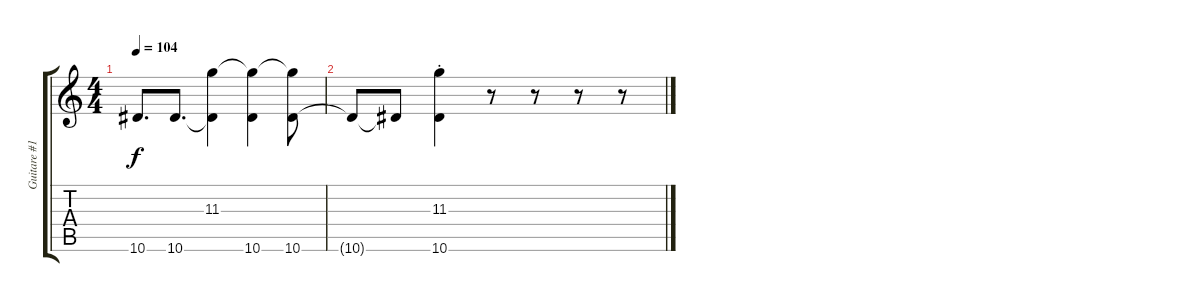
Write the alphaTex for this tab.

\track ("Guitare #1" "Guitare #1") {instrument distortionguitar}
\staff {score tabs}
\tuning (F4 C4 Ab3 Eb3 Bb2 F2) {hide}
\ts (4 4)
\tempo 104
\clef g2
\ks c
10.6.8{d dy f} 10.6.8{d} (11.3 10.6{t}).4 (11.3{t} 10.6).4 (11.3{t} 10.6).8 |
10.6{t}.8 10.6{t}.8 (11.3{st} 10.6{st}).4 r.8 r.8 r.8 r.8
